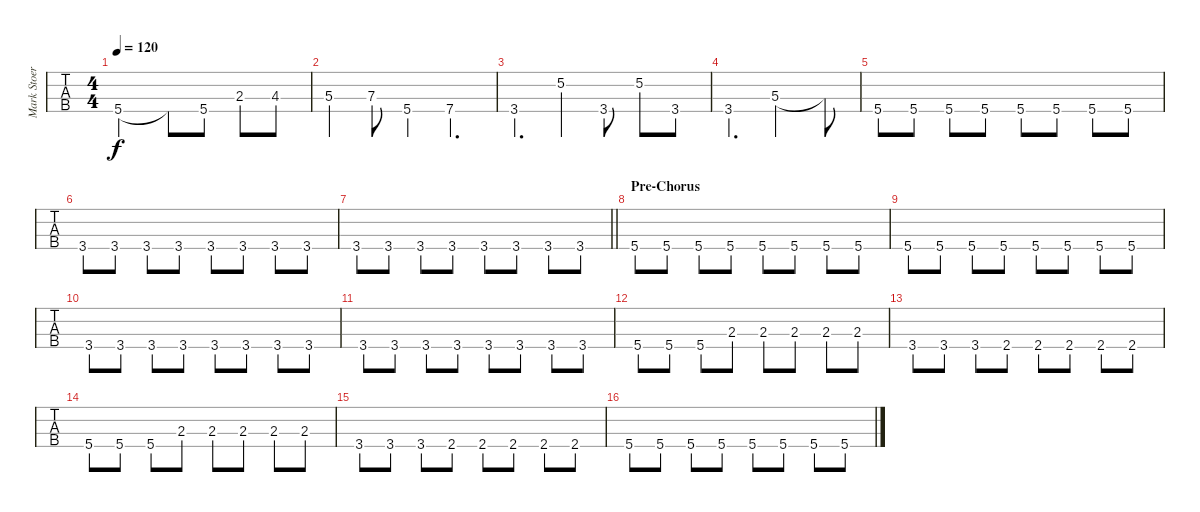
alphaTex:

\track ("Mark Stoermer's bass" "Mark Stoer") {instrument electricbasspick}
\staff {tabs}
\tuning (Gb2 Db2 Ab1 Eb1) {hide}
\ts (4 4)
\tempo 120
\clef f4
\ks c#
5.4.2{dy f} 5.4{t}.8 5.4.8 2.3.8 4.3.8 |
5.3.4 7.3.8 5.4.4 7.4.4{d} |
3.4.4{d} 5.2.4 3.4.8 5.2.8 3.4.8 |
3.4.4{d} 5.3.2 5.3{t}.8 |
5.4.8 5.4.8 5.4.8 5.4.8 5.4.8 5.4.8 5.4.8 5.4.8 |
3.4.8 3.4.8 3.4.8 3.4.8 3.4.8 3.4.8 3.4.8 3.4.8 |
\barLineRight lightlight
3.4.8 3.4.8 3.4.8 3.4.8 3.4.8 3.4.8 3.4.8 3.4.8 |
\section ("" "Pre-Chorus")
5.4.8 5.4.8 5.4.8 5.4.8 5.4.8 5.4.8 5.4.8 5.4.8 |
5.4.8 5.4.8 5.4.8 5.4.8 5.4.8 5.4.8 5.4.8 5.4.8 |
3.4.8 3.4.8 3.4.8 3.4.8 3.4.8 3.4.8 3.4.8 3.4.8 |
3.4.8 3.4.8 3.4.8 3.4.8 3.4.8 3.4.8 3.4.8 3.4.8 |
5.4.8 5.4.8 5.4.8 2.3.8 2.3.8 2.3.8 2.3.8 2.3.8 |
3.4.8 3.4.8 3.4.8 2.4.8 2.4.8 2.4.8 2.4.8 2.4.8 |
5.4.8 5.4.8 5.4.8 2.3.8 2.3.8 2.3.8 2.3.8 2.3.8 |
3.4.8 3.4.8 3.4.8 2.4.8 2.4.8 2.4.8 2.4.8 2.4.8 |
5.4.8 5.4.8 5.4.8 5.4.8 5.4.8 5.4.8 5.4.8 5.4.8
